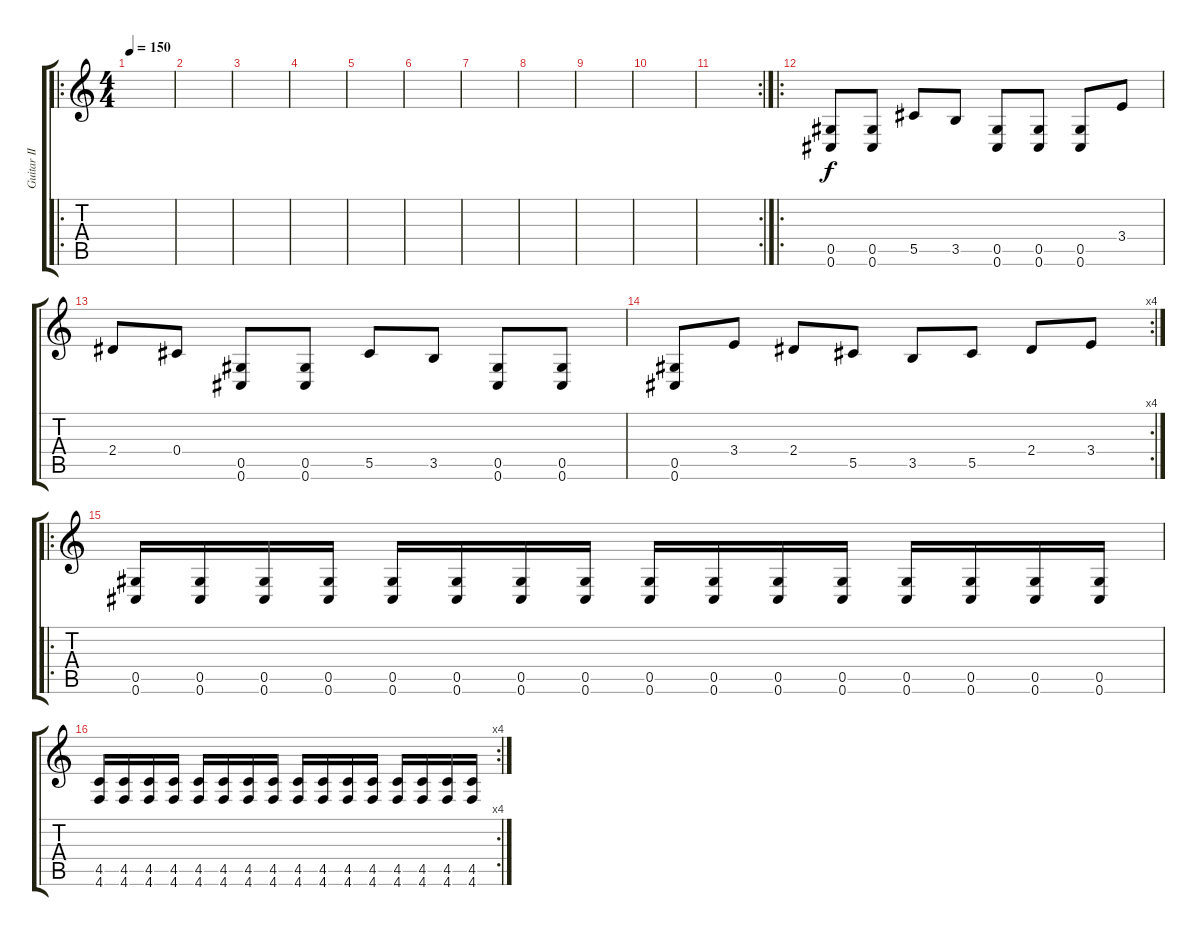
\track ("Guitar II" "Guitar II") {instrument distortionguitar}
\staff {score tabs}
\tuning (Eb4 Bb3 Gb3 Db3 Ab2 Db2) {hide}
\ro
\ts (4 4)
\tempo 150
\clef g2
\ks c
|
|
|
|
|
|
|
|
|
|
\rc 2
|
\ro
(0.5 0.6).8{instrument distortionguitar} (0.5 0.6).8 5.5.8 3.5.8 (0.5 0.6).8 (0.5 0.6).8 (0.5 0.6).8 3.4.8 |
2.4.8 0.4.8 (0.5 0.6).8 (0.5 0.6).8 5.5.8 3.5.8 (0.5 0.6).8 (0.5 0.6).8 |
\rc 4
(0.5 0.6).8 3.4.8 2.4.8 5.5.8 3.5.8 5.5.8 2.4.8 3.4.8 |
\ro
(0.5 0.6).16 (0.5 0.6).16 (0.5 0.6).16 (0.5 0.6).16 (0.5 0.6).16 (0.5 0.6).16 (0.5 0.6).16 (0.5 0.6).16 (0.5 0.6).16 (0.5 0.6).16 (0.5 0.6).16 (0.5 0.6).16 (0.5 0.6).16 (0.5 0.6).16 (0.5 0.6).16 (0.5 0.6).16 |
\rc 4
(4.5 4.6).16 (4.5 4.6).16 (4.5 4.6).16 (4.5 4.6).16 (4.5 4.6).16 (4.5 4.6).16 (4.5 4.6).16 (4.5 4.6).16 (4.5 4.6).16 (4.5 4.6).16 (4.5 4.6).16 (4.5 4.6).16 (4.5 4.6).16 (4.5 4.6).16 (4.5 4.6).16 (4.5 4.6).16
